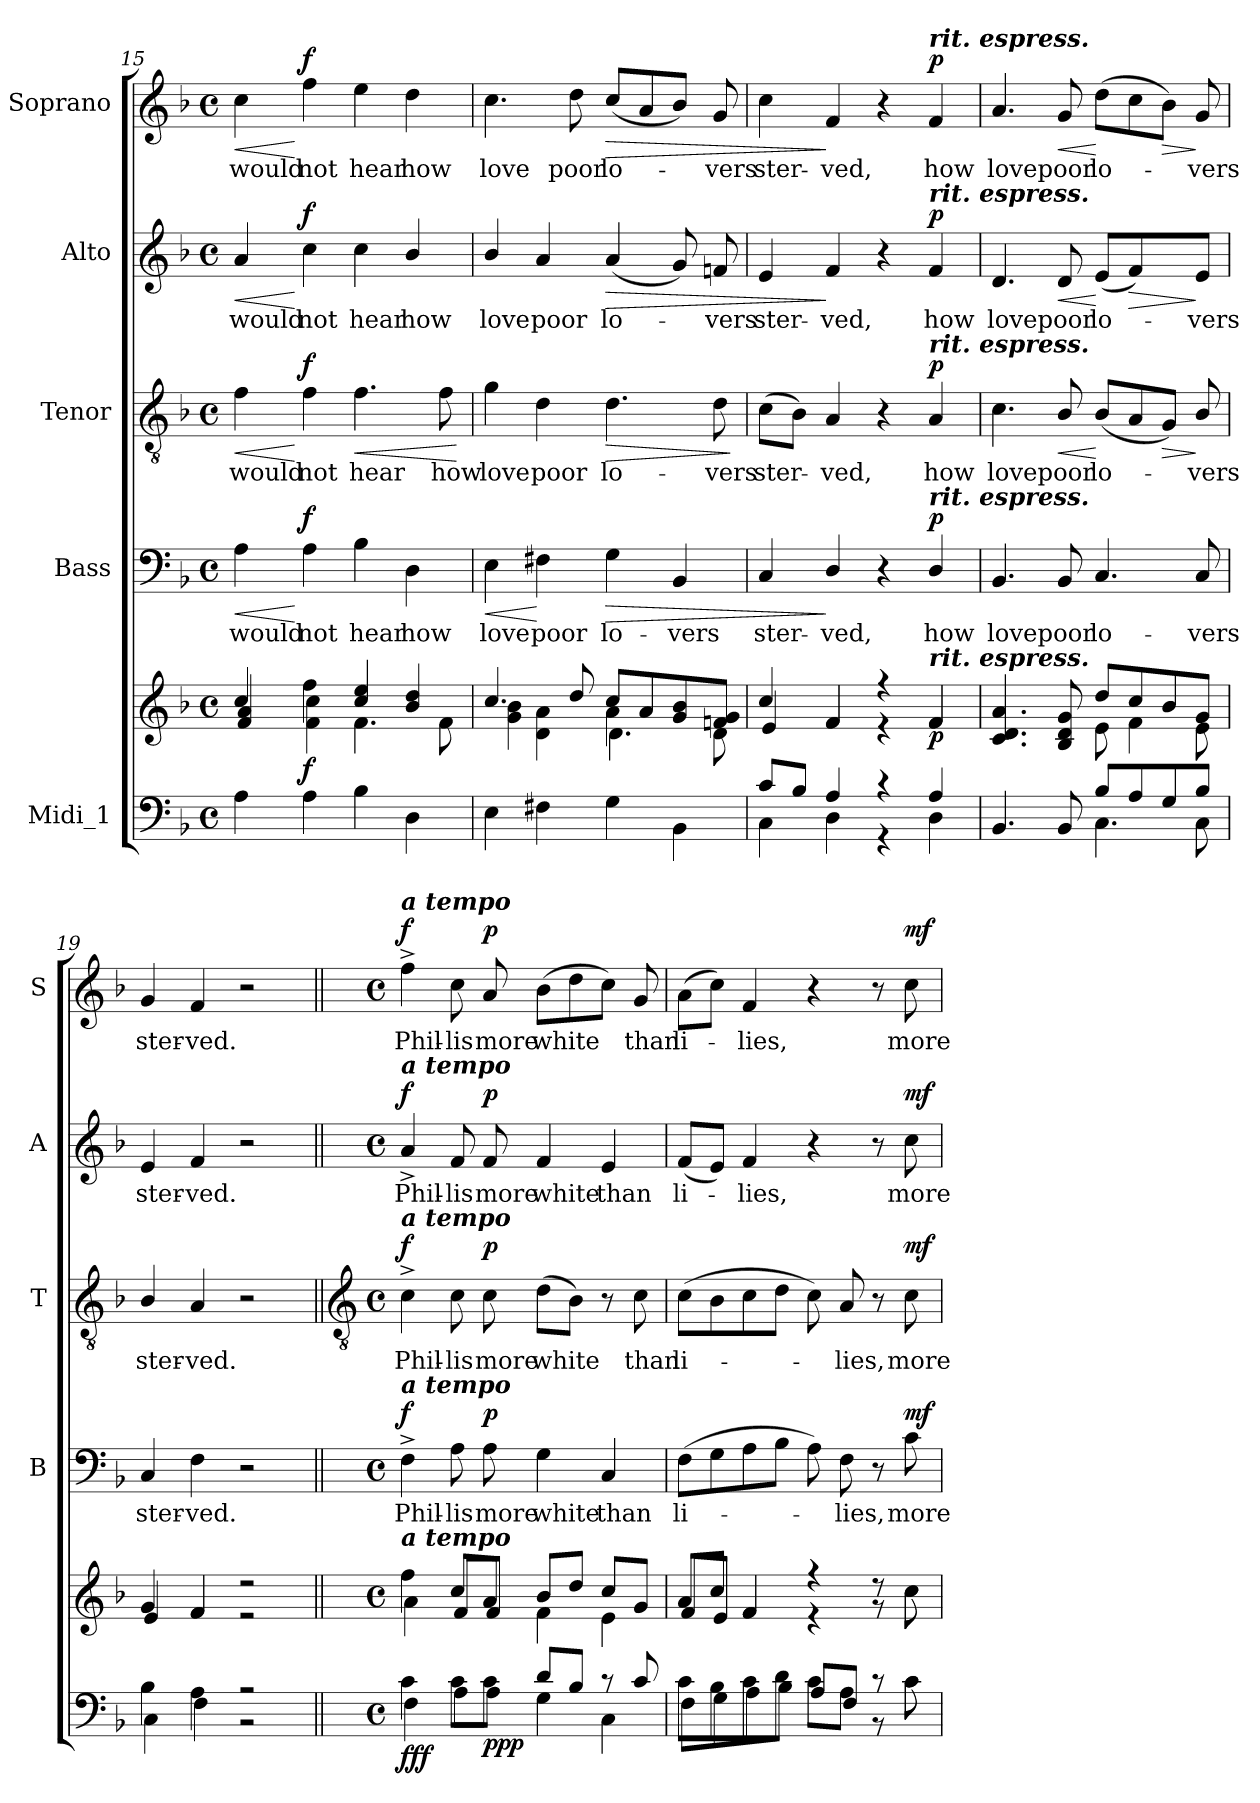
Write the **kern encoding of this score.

**kern	**kern	**dynam	**kern	**text	**dynam	**kern	**text	**dynam	**kern	**text	**dynam	**kern	**text	**dynam
*part5	*part5	*part5	*part4	*part4	*part4	*part3	*part3	*part3	*part2	*part2	*part2	*part1	*part1	*part1
*staff6	*staff5	*staff5/6	*staff4	*staff4	*staff4	*staff3	*staff3	*staff3	*staff2	*staff2	*staff2	*staff1	*staff1	*staff1
*I"Midi_1	*	*	*I"Bass	*	*	*I"Tenor	*	*	*I"Alto	*	*	*I"Soprano	*	*
*	*	*	*I'B	*	*	*I'T	*	*	*I'A	*	*	*I'S	*	*
!!LO:LB:g=z
*clefF4	*clefG2	*	*clefF4	*	*	*clefGv2	*	*	*clefG2	*	*	*clefG2	*	*
*k[b-]	*k[b-]	*	*k[b-]	*	*	*k[b-]	*	*	*k[b-]	*	*	*k[b-]	*	*
*F:	*F:	*	*F:	*	*	*F:	*	*	*F:	*	*	*F:	*	*
*M4/4	*M4/4	*	*M4/4	*	*	*M4/4	*	*	*M4/4	*	*	*M4/4	*	*
*met(c)	*met(c)	*	*met(c)	*	*	*met(c)	*	*	*met(c)	*	*	*met(c)	*	*
=15	=15	=15	=15	=15	=15	=15	=15	=15	=15	=15	=15	=15	=15	=15
*^	*^	*	*	*	*	*	*	*	*	*	*	*	*	*
!	!	!	!	!	!	!LO:LY:b	!LO:HP:b	!	!LO:LY:b	!LO:HP:b	!	!LO:LY:b	!LO:HP:b	!	!LO:LY:b	!LO:HP:b
1ryy	4A\	4cc/	4f/ 4a/	.	4A	would	<	4f	would	<	4a	would	<	4cc	would	<
!	!	!	!	!LO:DY:b	!	!LO:LY:b	!LO:DY:n=1:b	!	!LO:LY:b	!LO:DY:n=1:b	!	!LO:LY:b	!LO:DY:n=1:b	!	!LO:LY:b	!LO:DY:n=1:b
.	4A\	4ff\	4f\ 4cc\	f	4A	not	[ f	4f	not	[ f	4cc	not	[ f	4ff	not	[ f
!	!	!	!	!	!	!LO:LY:b	!	!	!LO:LY:b	!LO:HP:b	!	!LO:LY:b	!	!	!LO:LY:b	!
.	4B-\	4cc/ 4ee/	4.f\	.	4B-	hear	.	4.f	hear	<	4cc	hear	.	4ee	hear	.
!	!	!	!	!	!	!LO:LY:b	!	!	!	!	!	!LO:LY:b	!	!	!LO:LY:b	!
.	4D\	4b-/ 4dd/	.	.	4D	how	.	.	.	.	4b-/	how	.	4dd	how	.
!	!	!	!	!	!	!	!	!	!LO:LY:b	!	!	!	!	!	!	!
.	.	.	8f\	.	.	.	.	8f	how	.	.	.	.	.	.	.
*v	*v	*	*	*	*	*	*	*	*	*	*	*	*	*	*	*
*	*v	*v	*	*	*	*	*	*	*	*	*	*	*	*	*
.	.	.	.	.	.	.	.	[	.	.	.	.	.	.
=16	=16	=16	=16	=16	=16	=16	=16	=16	=16	=16	=16	=16	=16	=16
*^	*^	*	*	*	*	*	*	*	*	*	*	*	*	*
*	*	*	*^	*	*	*	*	*	*	*	*	*	*	*	*	*
!	!	!	!	!	!	!	!LO:LY:b	!LO:HP:b	!	!LO:LY:b	!	!	!LO:LY:b	!	!	!LO:LY:b	!
2ryy	4E\	4.cc/	4g\ 4b-\	2ryy	.	4E	love	<	4g	love	.	4b-/	love	.	4.cc	love	.
!	!	!	!	!	!	!	!LO:LY:b	!	!	!LO:LY:b	!	!	!LO:LY:b	!	!	!	!
.	4F#X\	.	4d\ 4a\	.	.	4F#X	poor	[	4d	poor	.	4a	poor	.	.	.	.
!	!	!	!	!	!	!	!	!	!	!	!	!	!	!	!	!LO:LY:b	!
.	.	8dd/	.	.	.	.	.	.	.	.	.	.	.	.	8dd	poor	.
!	!	!	!	!	!	!	!LO:LY:b	!LO:HP:b	!	!LO:LY:b	!LO:HP:b	!	!LO:LY:b	!LO:HP:b	!	!LO:LY:b	!LO:HP:b
2ryy	4G\	8cc/L	4a\	4.d\	.	4G	lo-	>	4.d	lo-	>	(<4a	lo-	>	(<8cc/L	lo-	>
.	.	8a/	.	.	.	.	.	.	.	.	.	.	.	.	8a/	.	.
!	!	!	!	!	!	!	!LO:LY:b	!	!	!	!	!	!	!	!	!	!
.	4BB-\	8g/ 8b-/	4ryy	.	.	4BB-	-vers	.	.	.	.	8g)	.	.	8b-/J)	.	.
!	!	!	!	!	!	!	!	!	!	!LO:LY:b	!	!	!LO:LY:b	!	!	!LO:LY:b	!
.	.	8fn/ 8g/J	.	8d\	.	.	.	.	8d	-vers	.	8fn	vers	.	8g	vers	.
*v	*v	*	*	*	*	*	*	*	*	*	*	*	*	*	*	*	*
*	*v	*v	*v	*	*	*	*	*	*	*	*	*	*	*	*	*
.	.	.	.	.	.	.	.	]	.	.	.	.	.	.
=17	=17	=17	=17	=17	=17	=17	=17	=17	=17	=17	=17	=17	=17	=17
*^	*^	*	*	*	*	*	*	*	*	*	*	*	*	*
!	!	!	!	!	!	!LO:LY:b	!	!	!LO:LY:b	!	!	!LO:LY:b	!	!	!LO:LY:b	!
8c/L	4C\	4cc/	4e/	.	4C	ster-	.	(>8cL	ster-	.	4e	ster-	.	4cc	ster-	.
8B-/J	.	.	.	.	.	.	.	8B-J)	.	.	.	.	.	.	.	.
!	!	!	!	!	!	!LO:LY:b	!	!	!LO:LY:b	!	!	!LO:LY:b	!	!	!LO:LY:b	!
4A/	4D\	4f/	4f/	.	4D/	-ved,	]	4A	ved,	.	4f	-ved,	]	4f	-ved,	]
4r	4r	4r	4r	.	4r	.	.	4r	.	.	4r	.	.	4r	.	.
!	!	!	!	!	!	!	!	!	!	!	!	!	!	!LO:TX:a:Bi:t=rit. espress.	!	!
!	!	!	!	!	!	!	!	!	!	!	!LO:TX:a:Bi:t=rit. espress.	!	!	!	!	!
!	!	!	!	!	!	!	!	!LO:TX:a:Bi:t=rit. espress.	!	!	!	!	!	!	!	!
!	!	!	!	!	!LO:TX:a:Bi:t=rit. espress.	!	!	!	!	!	!	!	!	!	!	!
!	!	!LO:TX:a:Bi:t=rit. espress.	!	!	!	!	!	!	!	!	!	!	!	!	!	!
!	!	!	!	!LO:DY:b	!	!LO:LY:b	!LO:DY:b	!	!LO:LY:b	!LO:DY:b	!	!LO:LY:b	!LO:DY:b	!	!LO:LY:b	!LO:DY:b
4A/	4D\	4f/	4f/	p	4D/	how	p	4A	how	p	4f	how	p	4f	how	p
=18	=18	=18	=18	=18	=18	=18	=18	=18	=18	=18	=18	=18	=18	=18	=18	=18
!	!	!	!	!	!	!LO:LY:b	!	!	!LO:LY:b	!	!	!LO:LY:b	!	!	!LO:LY:b	!
2ryy	4.BB-/	4.c/ 4.d/ 4.a/	2ryy	.	4.BB-	love	.	4.c	love	.	4.d	love	.	4.a	love	.
!	!	!	!	!	!	!LO:LY:b	!	!	!LO:LY:b	!LO:HP:b	!	!LO:LY:b	!LO:HP:b	!	!LO:LY:b	!LO:HP:b
.	8BB-/	8B-/ 8d/ 8g/	.	.	8BB-	poor	.	8B-/	poor	<	8d	poor	<	8g	poor	<
!	!	!	!	!	!	!LO:LY:b	!	!	!LO:LY:b	!	!	!LO:LY:b	!	!	!LO:LY:b	!
8B-/L	4.C\	8dd/L	8e\	.	4.C	lo-	.	(<8B-L	lo-	[	(<8eL	lo-	[	(>8ddL	lo-	[
!	!	!	!	!	!	!	!	!	!	!	!	!	!LO:HP:b	!	!	!
8A/	.	8cc/	4f\	.	.	.	.	8A	.	.	4f)	.	>	8cc	.	.
!	!	!	!	!	!	!	!	!	!	!LO:HP:b	!	!	!	!	!	!LO:HP:b
8G/	.	8b-/	.	.	.	.	.	8GJ)	.	>	.	.	.	8b-J)	.	>
!	!	!	!	!	!	!LO:LY:b	!	!	!LO:LY:b	!	!	!LO:LY:b	!	!	!LO:LY:b	!
8B-/J	8C\	8g/J	8e\	.	8C	-vers	.	8B-/	vers	]	8eJ	vers	]	8g	vers	]
=19	=19	=19	=19	=19	=19	=19	=19	=19	=19	=19	=19	=19	=19	=19	=19	=19
!	!	!	!	!	!	!LO:LY:b	!	!	!LO:LY:b	!	!	!LO:LY:b	!	!	!LO:LY:b	!
4B-\	4C\	4g/	4e/	.	4C	ster-	.	4B-/	ster-	.	4e	ster-	.	4g	ster-	.
!	!	!	!	!	!	!LO:LY:b	!	!	!LO:LY:b	!	!	!LO:LY:b	!	!	!LO:LY:b	!
4A\	4F\	4f/	4f/	.	4F	-ved.	.	4A	-ved.	.	4f	-ved.	.	4f	-ved.	.
2r	2r	2r	2r	.	2r	.	.	2r	.	.	2r	.	.	2r	.	.
!!LO:LB:g=z
=20||	=20||	=20||	=20||	=20||	=20||	=20||	=20||	=20||	=20||	=20||	=20||	=20||	=20||	=20||	=20||	=20||
*	*	*	*	*	*	*	*	*clefGv2	*	*	*	*	*	*	*	*
*M4/4	*	*M4/4	*	*	*M4/4	*	*	*M4/4	*	*	*M4/4	*	*	*M4/4	*	*
*met(c)	*	*met(c)	*	*	*met(c)	*	*	*met(c)	*	*	*met(c)	*	*	*met(c)	*	*
!	!	!	!	!	!	!	!	!	!	!	!	!	!	!LO:TX:a:Bi:t=a tempo	!	!
!	!	!	!	!	!	!	!	!	!	!	!LO:TX:a:Bi:t=a tempo	!	!	!	!	!
!	!	!	!	!	!	!	!	!LO:TX:a:Bi:t=a tempo	!	!	!	!	!	!	!	!
!	!	!	!	!	!LO:TX:a:Bi:t=a tempo	!	!	!	!	!	!	!	!	!	!	!
!	!	!LO:TX:a:Bi:t=a tempo	!	!	!	!	!	!	!	!	!	!	!	!	!	!
!	!	!	!	!LO:DY:b=2	!	!LO:LY:b	!	!	!LO:LY:b	!	!	!LO:LY:b	!	!	!LO:LY:b	!
!	!	!	!	!LO:DY:n=1:b	!	!	!	!	!	!	!	!	!	!	!	!
!	!	!	!	!LO:DY:n=2:b	!	!	!LO:DY:b	!	!	!LO:DY:b	!	!	!LO:DY:b	!	!	!LO:DY:b
4c\	4F\	4ff\	4a\	f f f	4F^	Phil-	f	4c^	Phil-	f	4a^	Phil-	f	4ff^	Phil-	f
!	!	!	!	!	!	!LO:LY:b	!	!	!LO:LY:b	!	!	!LO:LY:b	!	!	!LO:LY:b	!
8c\L	8A\L	8cc/L	8f/L	.	8A	-lis	.	8c	-lis	.	8f	-lis	.	8cc	-lis	.
!	!	!	!	!LO:DY:n=3:b=2	!	!LO:LY:b	!	!	!LO:LY:b	!	!	!LO:LY:b	!	!	!LO:LY:b	!
!	!	!	!	!LO:DY:n=4:b	!	!	!	!	!	!	!	!	!	!	!	!
!	!	!	!	!LO:DY:n=5:b	!	!	!LO:DY:b	!	!	!LO:DY:b	!	!	!LO:DY:b	!	!	!LO:DY:b
8c\J	8A\J	8a/J	8f/J	p p p	8A	more	p	8c	more	p	8f	more	p	8a	more	p
!	!	!	!	!	!	!LO:LY:b	!	!	!LO:LY:b	!	!	!LO:LY:b	!	!	!LO:LY:b	!
8d/L	4G\	8b-/L	4f\	.	4G	white	.	(>8dL	white	.	4f	white	.	(>8b-L	white	.
8B-/J	.	8dd/J	.	.	.	.	.	8B-J)	.	.	.	.	.	8dd	.	.
!	!	!	!	!	!	!LO:LY:b	!	!	!	!	!	!LO:LY:b	!	!	!	!
8r	4C\	8cc/L	4e\	.	4C	than	.	8r	.	.	4e	than	.	8ccJ)	.	.
!	!	!	!	!	!	!	!	!	!LO:LY:b	!	!	!	!	!	!LO:LY:b	!
8c/	.	8g/J	.	.	.	.	.	8c	than	.	.	.	.	8g	than	.
=21	=21	=21	=21	=21	=21	=21	=21	=21	=21	=21	=21	=21	=21	=21	=21	=21
!	!	!	!	!	!	!LO:LY:b	!	!	!LO:LY:b	!	!	!LO:LY:b	!	!	!LO:LY:b	!
8c\L	8F\L	8a/L	8f/L	.	(>8FL	li-	.	(>8cL	li-	.	(<8fL	li-	.	(>8aL	li-	.
8B-\	8G\	8cc/J	8e/J	.	8G	.	.	8B-	.	.	8eJ)	.	.	8ccJ)	.	.
!	!	!	!	!	!	!	!	!	!	!	!	!LO:LY:b	!	!	!LO:LY:b	!
8c\	8A\	4f/	4f/	.	8A	.	.	8c	.	.	4f	lies,	.	4f	lies,	.
8d\J	8B-\J	.	.	.	8B-J	.	.	8dJ	.	.	.	.	.	.	.	.
8c\L	8AL	4r	4r	.	8A)	.	.	8c)	.	.	4r	.	.	4r	.	.
!	!	!	!	!	!	!LO:LY:b	!	!	!LO:LY:b	!	!	!	!	!	!	!
8A\J	8F/J	.	.	.	8F	lies,	.	8A	lies,	.	.	.	.	.	.	.
8r	8r	8r	8r	.	8r	.	.	8r	.	.	8r	.	.	8r	.	.
!	!	!	!	!LO:DY:b=2	!	!LO:LY:b	!	!	!LO:LY:b	!	!	!LO:LY:b	!	!	!LO:LY:b	!
!	!	!	!	!LO:DY:n=1:b	!	!	!LO:DY:b	!	!	!LO:DY:b	!	!	!LO:DY:b	!	!	!LO:DY:b
8c\	8c\	8cc\	8cc\	f mf	8c	more	mf	8c	more	mf	8cc	more	mf	8cc	more	mf
*v	*v	*	*	*	*	*	*	*	*	*	*	*	*	*	*	*
*	*v	*v	*	*	*	*	*	*	*	*	*	*	*	*	*
=	=	=	=	=	=	=	=	=	=	=	=	=	=	=
*-	*-	*-	*-	*-	*-	*-	*-	*-	*-	*-	*-	*-	*-	*-
